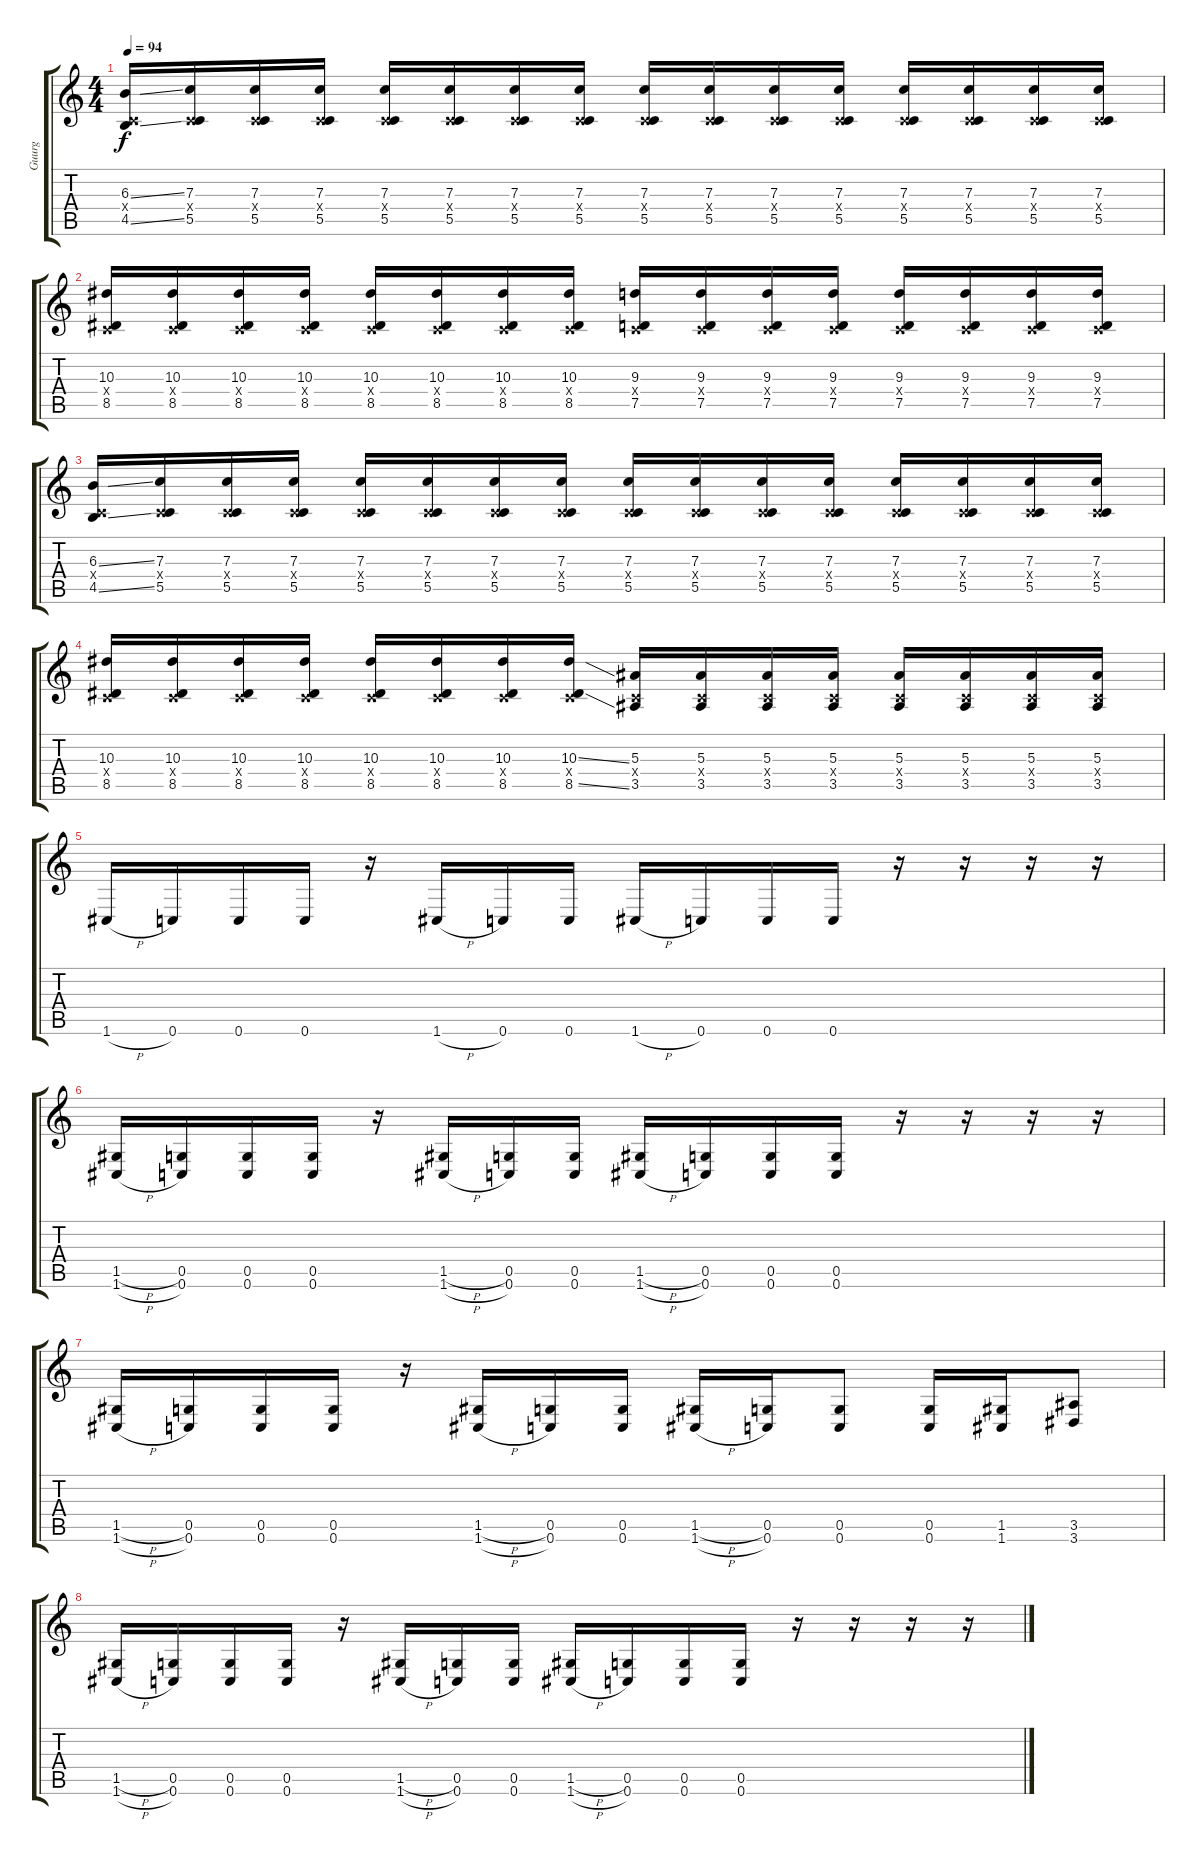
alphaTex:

\track ("Guurg" "Guurg") {instrument overdrivenguitar}
\staff {score tabs}
\tuning (D4 A3 F3 C3 G2 C2) {hide}
\ts (4 4)
\tempo 94
\clef g2
\ks c
(6.3{ss} 0.4{x} 4.5{ss}).16{dy f} (7.3 0.4{x} 5.5).16 (7.3 0.4{x} 5.5).16 (7.3 0.4{x} 5.5).16 (7.3 0.4{x} 5.5).16 (7.3 0.4{x} 5.5).16 (7.3 0.4{x} 5.5).16 (7.3 0.4{x} 5.5).16 (7.3 0.4{x} 5.5).16 (7.3 0.4{x} 5.5).16 (7.3 0.4{x} 5.5).16 (7.3 0.4{x} 5.5).16 (7.3 0.4{x} 5.5).16 (7.3 0.4{x} 5.5).16 (7.3 0.4{x} 5.5).16 (7.3 0.4{x} 5.5).16 |
(10.3 0.4{x} 8.5).16 (10.3 0.4{x} 8.5).16 (10.3 0.4{x} 8.5).16 (10.3 0.4{x} 8.5).16 (10.3 0.4{x} 8.5).16 (10.3 0.4{x} 8.5).16 (10.3 0.4{x} 8.5).16 (10.3 0.4{x} 8.5).16 (9.3 0.4{x} 7.5).16 (9.3 0.4{x} 7.5).16 (9.3 0.4{x} 7.5).16 (9.3 0.4{x} 7.5).16 (9.3 0.4{x} 7.5).16 (9.3 0.4{x} 7.5).16 (9.3 0.4{x} 7.5).16 (9.3 0.4{x} 7.5).16 |
(6.3{ss} 0.4{x} 4.5{ss}).16 (7.3 0.4{x} 5.5).16 (7.3 0.4{x} 5.5).16 (7.3 0.4{x} 5.5).16 (7.3 0.4{x} 5.5).16 (7.3 0.4{x} 5.5).16 (7.3 0.4{x} 5.5).16 (7.3 0.4{x} 5.5).16 (7.3 0.4{x} 5.5).16 (7.3 0.4{x} 5.5).16 (7.3 0.4{x} 5.5).16 (7.3 0.4{x} 5.5).16 (7.3 0.4{x} 5.5).16 (7.3 0.4{x} 5.5).16 (7.3 0.4{x} 5.5).16 (7.3 0.4{x} 5.5).16 |
(10.3 0.4{x} 8.5).16 (10.3 0.4{x} 8.5).16 (10.3 0.4{x} 8.5).16 (10.3 0.4{x} 8.5).16 (10.3 0.4{x} 8.5).16 (10.3 0.4{x} 8.5).16 (10.3 0.4{x} 8.5).16 (10.3{ss} 0.4{x} 8.5{ss}).16 (5.3 0.4{x} 3.5).16 (5.3 0.4{x} 3.5).16 (5.3 0.4{x} 3.5).16 (5.3 0.4{x} 3.5).16 (5.3 0.4{x} 3.5).16 (5.3 0.4{x} 3.5).16 (5.3 0.4{x} 3.5).16 (5.3 0.4{x} 3.5).16 |
1.6{h}.16{volume 10 instrument overdrivenguitar} 0.6.16 0.6.16 0.6.16 r.16 1.6{h}.16 0.6.16 0.6.16 1.6{h}.16 0.6.16 0.6.16 0.6.16 r.16 r.16 r.16 r.16{volume 15 instrument overdrivenguitar} |
(1.5{h} 1.6{h}).16 (0.5 0.6).16 (0.5 0.6).16 (0.5 0.6).16 r.16 (1.5{h} 1.6{h}).16 (0.5 0.6).16 (0.5 0.6).16 (1.5{h} 1.6{h}).16 (0.5 0.6).16 (0.5 0.6).16 (0.5 0.6).16 r.16 r.16 r.16 r.16 |
(1.5{h} 1.6{h}).16 (0.5 0.6).16 (0.5 0.6).16 (0.5 0.6).16 r.16 (1.5{h} 1.6{h}).16 (0.5 0.6).16 (0.5 0.6).16 (1.5{h} 1.6{h}).16 (0.5 0.6).16 (0.5 0.6).8 (0.5 0.6).16 (1.5 1.6).16 (3.5 3.6).8 |
(1.5{h} 1.6{h}).16 (0.5 0.6).16 (0.5 0.6).16 (0.5 0.6).16 r.16 (1.5{h} 1.6{h}).16 (0.5 0.6).16 (0.5 0.6).16 (1.5{h} 1.6{h}).16 (0.5 0.6).16 (0.5 0.6).16 (0.5 0.6).16 r.16 r.16 r.16 r.16
